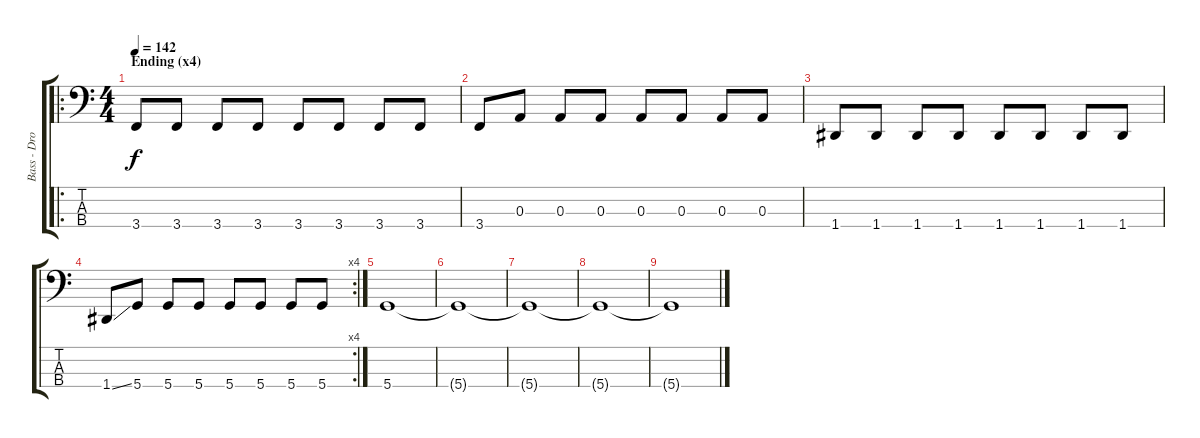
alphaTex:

\track ("Bass - Drop D" "Bass - Dro") {instrument electricbasspick}
\staff {score tabs}
\tuning (G2 D2 A1 D1) {hide}
\ro
\ts (4 4)
\section ("" "Ending (x4)")
\tempo 142
\clef f4
\ks c
3.4.8{dy f} 3.4.8 3.4.8 3.4.8 3.4.8 3.4.8 3.4.8 3.4.8 |
3.4.8 0.3.8 0.3.8 0.3.8 0.3.8 0.3.8 0.3.8 0.3.8 |
1.4.8 1.4.8 1.4.8 1.4.8 1.4.8 1.4.8 1.4.8 1.4.8 |
\rc 4
1.4{ss}.8 5.4.8 5.4.8 5.4.8 5.4.8 5.4.8 5.4.8 5.4.8 |
5.4.1 |
5.4{t}.1 |
5.4{t}.1 |
5.4{t}.1 |
5.4{t}.1
